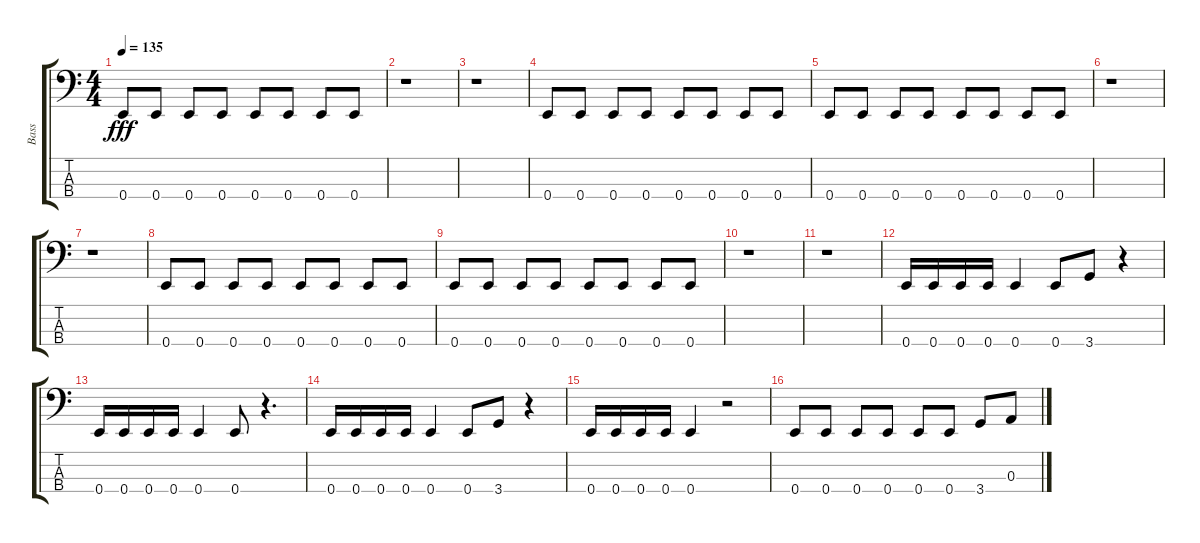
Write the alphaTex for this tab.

\track ("Bass" "Bass") {instrument electricbassfinger}
\staff {score tabs}
\tuning (G2 D2 A1 E1) {hide}
\ts (4 4)
\tempo 135
\clef f4
\ks c
0.4.8{dy fff} 0.4.8 0.4.8 0.4.8 0.4.8 0.4.8 0.4.8 0.4.8 |
r.1 |
r.1 |
0.4.8 0.4.8 0.4.8 0.4.8 0.4.8 0.4.8 0.4.8 0.4.8 |
0.4.8 0.4.8 0.4.8 0.4.8 0.4.8 0.4.8 0.4.8 0.4.8 |
r.1 |
r.1 |
0.4.8 0.4.8 0.4.8 0.4.8 0.4.8 0.4.8 0.4.8 0.4.8 |
0.4.8 0.4.8 0.4.8 0.4.8 0.4.8 0.4.8 0.4.8 0.4.8 |
r.1 |
r.1 |
0.4.16 0.4.16 0.4.16 0.4.16 0.4.4 0.4.8 3.4.8 r.4 |
0.4.16 0.4.16 0.4.16 0.4.16 0.4.4 0.4.8 r.4{d} |
0.4.16 0.4.16 0.4.16 0.4.16 0.4.4 0.4.8 3.4.8 r.4 |
0.4.16 0.4.16 0.4.16 0.4.16 0.4.4 r.2 |
0.4.8 0.4.8 0.4.8 0.4.8 0.4.8 0.4.8 3.4.8 0.3.8
